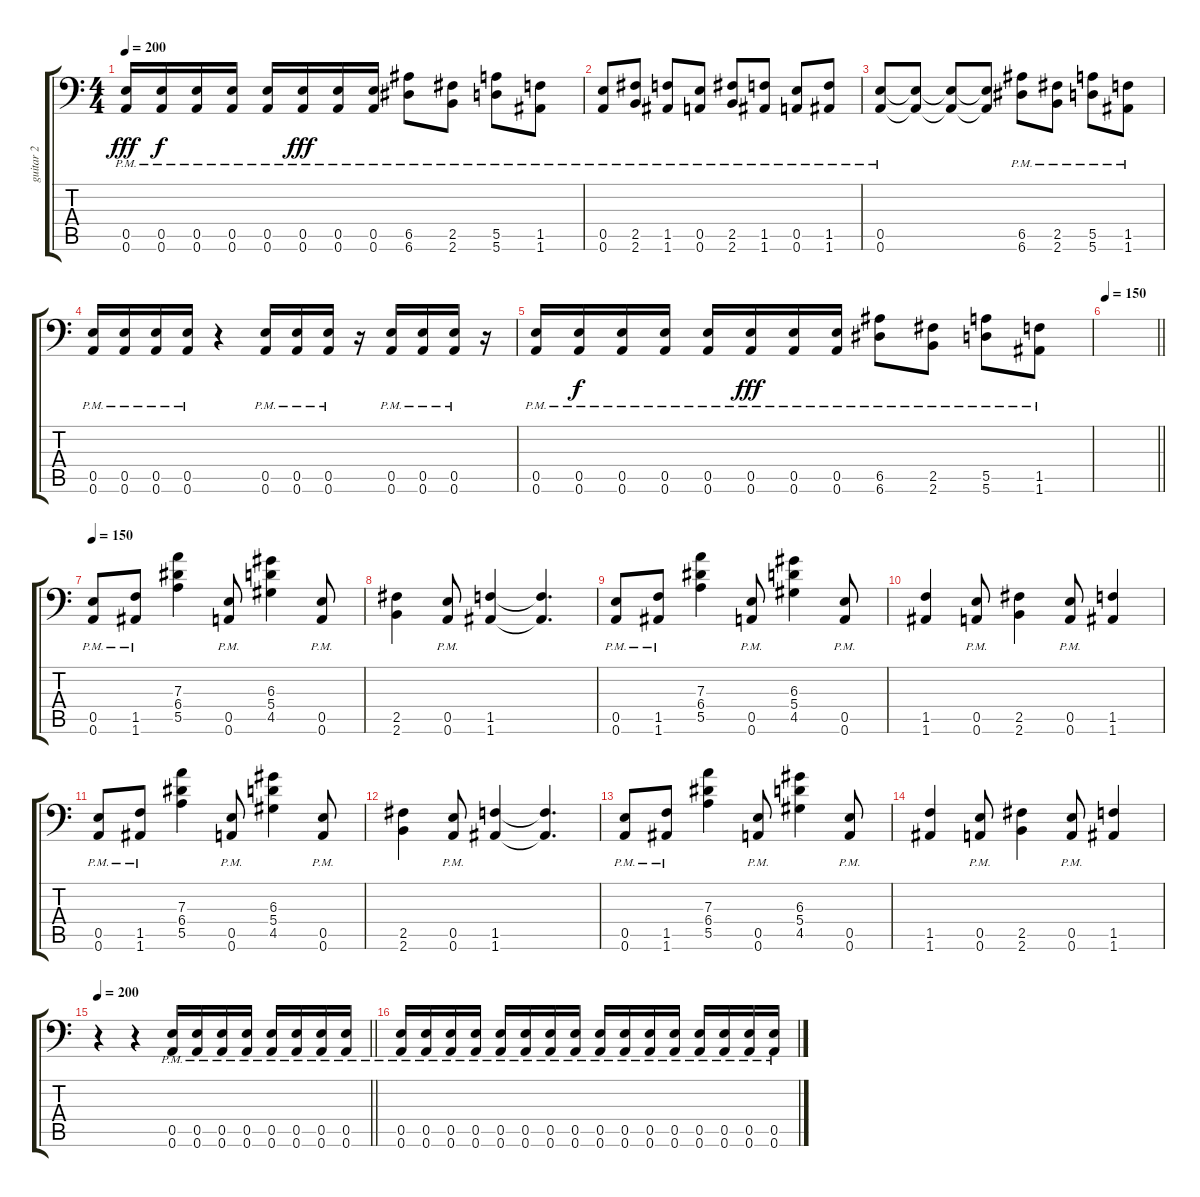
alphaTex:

\track ("guitar 2" "guitar 2") {instrument distortionguitar}
\staff {score tabs}
\tuning (B3 Gb3 D3 A2 E2 A1) {hide}
\ts (4 4)
\tempo 200
\clef f4
\ks c
(0.5{pm} 0.6{pm}).16{dy fff} (0.5{pm} 0.6{pm}).16{dy f} (0.5{pm} 0.6{pm}).16 (0.5{pm} 0.6{pm}).16 (0.5{pm} 0.6{pm}).16 (0.5{pm} 0.6{pm}).16{dy fff} (0.5{pm} 0.6{pm}).16 (0.5{pm} 0.6{pm}).16 (6.5{pm} 6.6{pm}).8 (2.5{pm} 2.6{pm}).8 (5.5{pm} 5.6{pm}).8 (1.5{pm} 1.6{pm}).8 |
(0.5{pm} 0.6{pm}).8 (2.5{pm} 2.6{pm}).8 (1.5{pm} 1.6{pm}).8 (0.5{pm} 0.6{pm}).8 (2.5{pm} 2.6{pm}).8 (1.5{pm} 1.6{pm}).8 (0.5{pm} 0.6{pm}).8 (1.5{pm} 1.6{pm}).8 |
(0.5{pm} 0.6{pm}).8 (0.5{t} 0.6{t}).8 (0.5{t} 0.6{t}).8 (0.5{t} 0.6{t}).8 (6.5{pm} 6.6{pm}).8 (2.5{pm} 2.6{pm}).8 (5.5{pm} 5.6{pm}).8 (1.5{pm} 1.6{pm}).8 |
(0.5{pm} 0.6{pm}).16 (0.5{pm} 0.6{pm}).16 (0.5{pm} 0.6{pm}).16 (0.5{pm} 0.6{pm}).16 r.4 (0.5{pm} 0.6{pm}).16 (0.5{pm} 0.6{pm}).16 (0.5{pm} 0.6{pm}).16 r.16 (0.5{pm} 0.6{pm}).16 (0.5{pm} 0.6{pm}).16 (0.5{pm} 0.6{pm}).16 r.16 |
(0.5{pm} 0.6{pm}).16 (0.5{pm} 0.6{pm}).16{dy f} (0.5{pm} 0.6{pm}).16 (0.5{pm} 0.6{pm}).16 (0.5{pm} 0.6{pm}).16 (0.5{pm} 0.6{pm}).16{dy fff} (0.5{pm} 0.6{pm}).16 (0.5{pm} 0.6{pm}).16 (6.5{pm} 6.6{pm}).8 (2.5{pm} 2.6{pm}).8 (5.5{pm} 5.6{pm}).8 (1.5{pm} 1.6{pm}).8 |
\tempo 150
\barLineRight lightlight
|
\section ("" "")
\tempo 150
(0.5{pm} 0.6{pm}).8 (1.5{pm} 1.6{pm}).8 (7.3 6.4 5.5).4 (0.5{pm} 0.6{pm}).8 (6.3 5.4 4.5).4 (0.5{pm} 0.6{pm}).8 |
(2.5 2.6).4 (0.5{pm} 0.6{pm}).8 (1.5 1.6).4 (1.5{t} 1.6{t}).4{d} |
(0.5{pm} 0.6{pm}).8 (1.5{pm} 1.6{pm}).8 (7.3 6.4 5.5).4 (0.5{pm} 0.6{pm}).8 (6.3 5.4 4.5).4 (0.5{pm} 0.6{pm}).8 |
(1.5 1.6).4 (0.5{pm} 0.6{pm}).8 (2.5 2.6).4 (0.5{pm} 0.6{pm}).8 (1.5 1.6).4 |
(0.5{pm} 0.6{pm}).8 (1.5{pm} 1.6{pm}).8 (7.3 6.4 5.5).4 (0.5{pm} 0.6{pm}).8 (6.3 5.4 4.5).4 (0.5{pm} 0.6{pm}).8 |
(2.5 2.6).4 (0.5{pm} 0.6{pm}).8 (1.5 1.6).4 (1.5{t} 1.6{t}).4{d} |
(0.5{pm} 0.6{pm}).8 (1.5{pm} 1.6{pm}).8 (7.3 6.4 5.5).4 (0.5{pm} 0.6{pm}).8 (6.3 5.4 4.5).4 (0.5{pm} 0.6{pm}).8 |
(1.5 1.6).4 (0.5{pm} 0.6{pm}).8 (2.5 2.6).4 (0.5{pm} 0.6{pm}).8 (1.5 1.6).4 |
\tempo 200
\barLineRight lightlight
r.4 r.4 (0.5{pm} 0.6{pm}).16 (0.5{pm} 0.6{pm}).16 (0.5{pm} 0.6{pm}).16 (0.5{pm} 0.6{pm}).16 (0.5{pm} 0.6{pm}).16 (0.5{pm} 0.6{pm}).16 (0.5{pm} 0.6{pm}).16 (0.5{pm} 0.6{pm}).16 |
\section ("" "")
(0.5{pm} 0.6{pm}).16 (0.5{pm} 0.6{pm}).16 (0.5{pm} 0.6{pm}).16 (0.5{pm} 0.6{pm}).16 (0.5{pm} 0.6{pm}).16 (0.5{pm} 0.6{pm}).16 (0.5{pm} 0.6{pm}).16 (0.5{pm} 0.6{pm}).16 (0.5{pm} 0.6{pm}).16 (0.5{pm} 0.6{pm}).16 (0.5{pm} 0.6{pm}).16 (0.5{pm} 0.6{pm}).16 (0.5{pm} 0.6{pm}).16 (0.5{pm} 0.6{pm}).16 (0.5{pm} 0.6{pm}).16 (0.5{pm} 0.6{pm}).16
